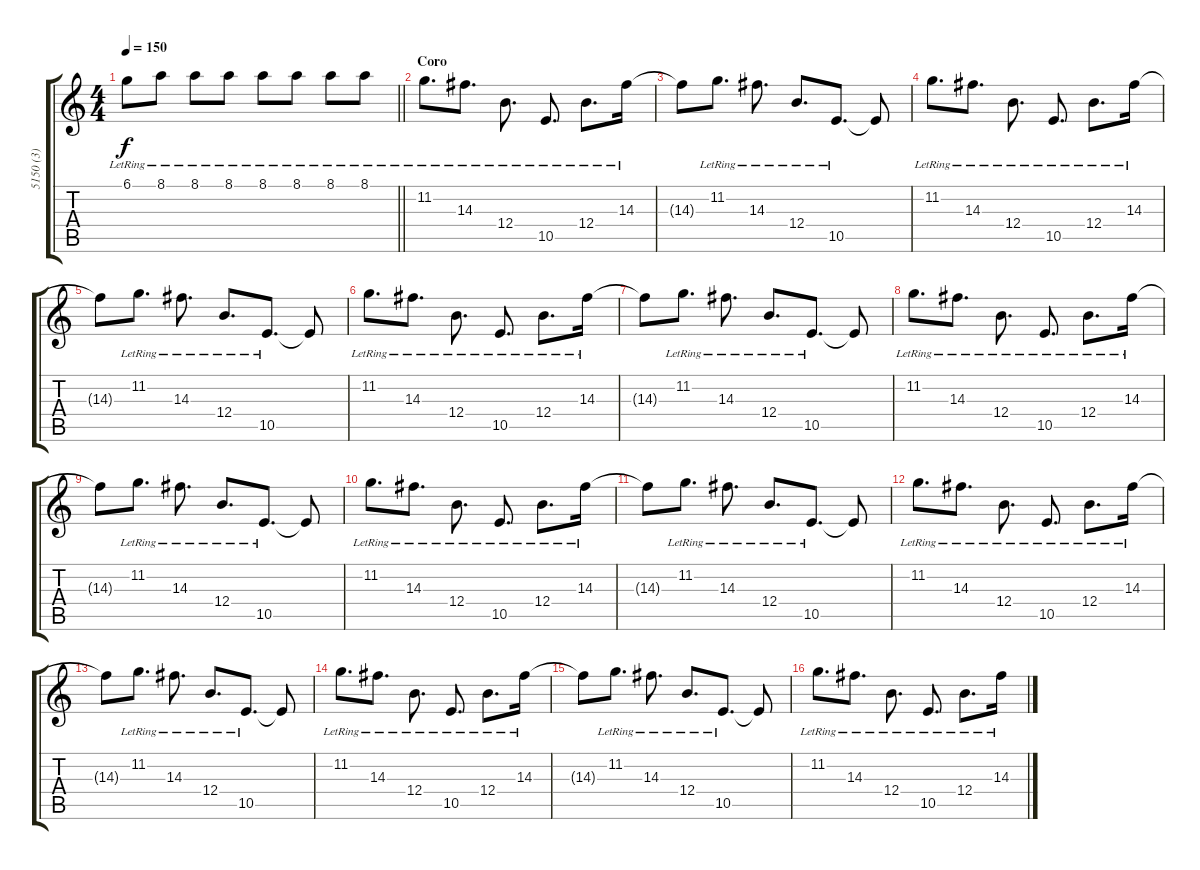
\track ("5150 (3)" "5150 (3)") {instrument electricguitarjazz}
\staff {score tabs}
\tuning (Db4 Ab3 E3 B2 Gb2 B1) {hide}
\ts (4 4)
\tempo 150
\clef g2
\barLineRight lightlight
\ks c
6.1{lr}.8{dy f} 8.1{lr}.8 8.1{lr}.8 8.1{lr}.8 8.1{lr}.8 8.1{lr}.8 8.1{lr}.8 8.1{lr}.8 |
\section ("" "Coro")
11.2{lr}.8{d instrument overdrivenguitar} 14.3{lr}.8{d} 12.4{lr}.8{d} 10.5{lr}.8{d} 12.4{lr}.8{d} 14.3{lr}.16 |
14.3{t}.8 11.2{lr}.8{d} 14.3{lr}.8{d} 12.4{lr}.8{d} 10.5{lr}.8{d} 10.5{t}.8 |
11.2{lr}.8{d} 14.3{lr}.8{d} 12.4{lr}.8{d} 10.5{lr}.8{d} 12.4{lr}.8{d} 14.3{lr}.16 |
14.3{t}.8 11.2{lr}.8{d} 14.3{lr}.8{d} 12.4{lr}.8{d} 10.5{lr}.8{d} 10.5{t}.8 |
11.2{lr}.8{d} 14.3{lr}.8{d} 12.4{lr}.8{d} 10.5{lr}.8{d} 12.4{lr}.8{d} 14.3{lr}.16 |
14.3{t}.8 11.2{lr}.8{d} 14.3{lr}.8{d} 12.4{lr}.8{d} 10.5{lr}.8{d} 10.5{t}.8 |
11.2{lr}.8{d} 14.3{lr}.8{d} 12.4{lr}.8{d} 10.5{lr}.8{d} 12.4{lr}.8{d} 14.3{lr}.16 |
14.3{t}.8 11.2{lr}.8{d} 14.3{lr}.8{d} 12.4{lr}.8{d} 10.5{lr}.8{d} 10.5{t}.8 |
11.2{lr}.8{d} 14.3{lr}.8{d} 12.4{lr}.8{d} 10.5{lr}.8{d} 12.4{lr}.8{d} 14.3{lr}.16 |
14.3{t}.8 11.2{lr}.8{d} 14.3{lr}.8{d} 12.4{lr}.8{d} 10.5{lr}.8{d} 10.5{t}.8 |
11.2{lr}.8{d} 14.3{lr}.8{d} 12.4{lr}.8{d} 10.5{lr}.8{d} 12.4{lr}.8{d} 14.3{lr}.16 |
14.3{t}.8 11.2{lr}.8{d} 14.3{lr}.8{d} 12.4{lr}.8{d} 10.5{lr}.8{d} 10.5{t}.8 |
11.2{lr}.8{d} 14.3{lr}.8{d} 12.4{lr}.8{d} 10.5{lr}.8{d} 12.4{lr}.8{d} 14.3{lr}.16 |
14.3{t}.8 11.2{lr}.8{d} 14.3{lr}.8{d} 12.4{lr}.8{d} 10.5{lr}.8{d} 10.5{t}.8 |
11.2{lr}.8{d} 14.3{lr}.8{d} 12.4{lr}.8{d} 10.5{lr}.8{d} 12.4{lr}.8{d} 14.3{lr}.16
